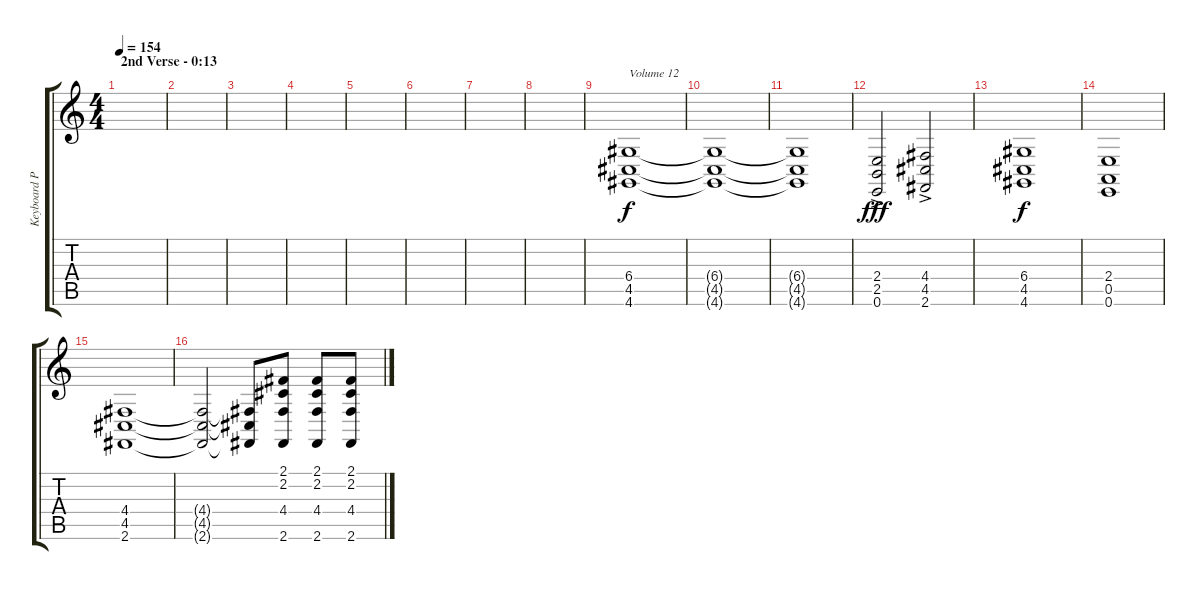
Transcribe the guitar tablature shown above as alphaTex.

\track ("Keyboard Pad" "Keyboard P") {instrument pad2warm}
\staff {score tabs}
\tuning (E4 B3 G3 D3 A2 E2) {hide}
\ts (4 4)
\section ("" "2nd Verse - 0:13")
\tempo 154
\clef g2
\ks c
|
|
|
|
|
|
|
|
(6.4 4.5 4.6).1{txt "Volume 12" volume 12} |
(6.4{t} 4.5{t} 4.6{t}).1 |
(6.4{t} 4.5{t} 4.6{t}).1 |
(2.4{ac} 2.5 0.6).2{dy fff} (4.4{ac} 4.5 2.6).2 |
(6.4 4.5 4.6).1{dy f} |
(2.4 0.5 0.6).1 |
(4.4 4.5 2.6).1 |
(4.4{t} 4.5{t} 2.6{t}).2 (4.4{t} 4.5{t} 2.6{t}).8 (2.1 2.2 4.4 2.6).8 (2.1 2.2 4.4 2.6).8 (2.1 2.2 4.4 2.6).8
